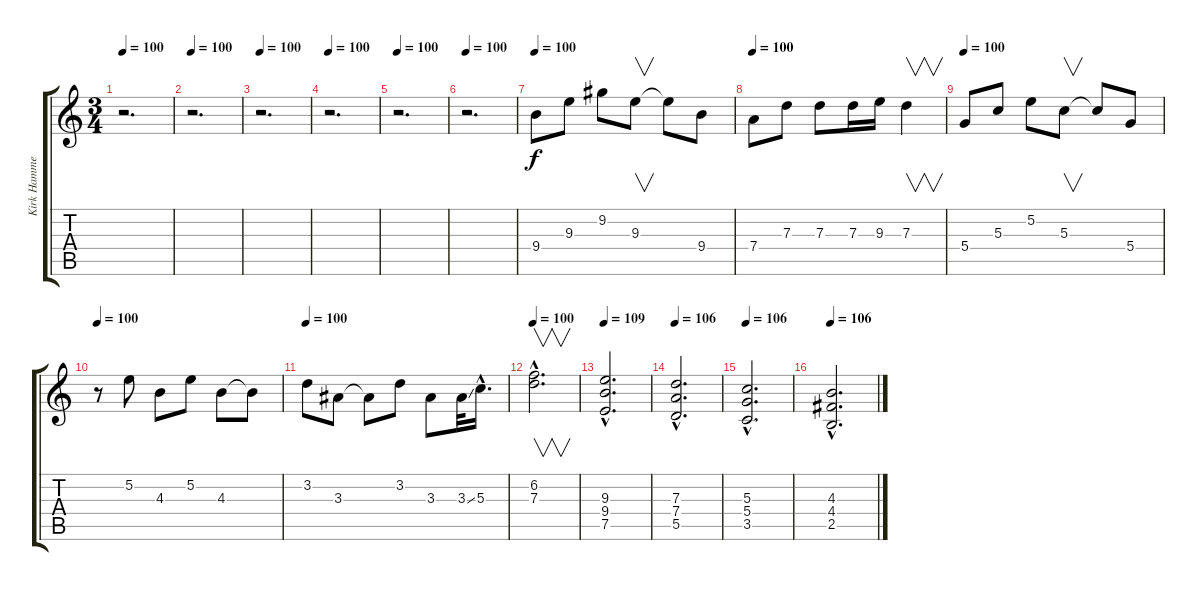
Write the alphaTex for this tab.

\track ("Kirk Hammett Overdrive" "Kirk Hamme") {instrument overdrivenguitar}
\staff {score tabs}
\tuning (E4 B3 G3 D3 A2 E2) {hide}
\ts (3 4)
\tempo 100
\clef g2
\ks c
r.2{d dy f} |
\tempo 100
r.2{d} |
\tempo 100
r.2{d} |
\tempo 100
r.2{d} |
\tempo 100
r.2{d} |
\tempo 100
r.2{d} |
\tempo 100
9.4.8{volume 16 balance 8 instrument distortionguitar} 9.3.8 9.2.8 9.3.8{v} 9.3{t}.8 9.4.8 |
\tempo 100
7.4.8{volume 16 balance 8 instrument distortionguitar} 7.3.8 7.3.8 7.3.16 9.3.16 7.3.4{v} |
\tempo 100
5.4.8{volume 16 balance 8 instrument distortionguitar} 5.3.8 5.2.8 5.3.8{v} 5.3{t}.8 5.4.8 |
\tempo 100
r.8{volume 16 balance 8 instrument distortionguitar} 5.2.8 4.3.8 5.2.8 4.3.8 4.3{t}.8 |
\tempo 100
3.2.8{volume 16 balance 8 instrument distortionguitar} 3.3.8 3.3{t}.8 3.2.8 3.3.8 3.3{ss}.32 5.3{hac}.16{d} |
\tempo 100
(6.2{hac} 7.3{hac}).2{v d volume 16 balance 8 instrument distortionguitar} |
\tempo 106
\tempo 109
(9.3{hac} 9.4{hac} 7.5{hac}).2{d volume 13 balance 15 instrument overdrivenguitar} |
\tempo 106
(7.3{hac} 7.4{hac} 5.5{hac}).2{d instrument distortionguitar} |
\tempo 106
(5.3{hac} 5.4{hac} 3.5{hac}).2{d instrument distortionguitar} |
\tempo 106
(4.3{hac} 4.4{hac} 2.5{hac}).2{d instrument distortionguitar}
